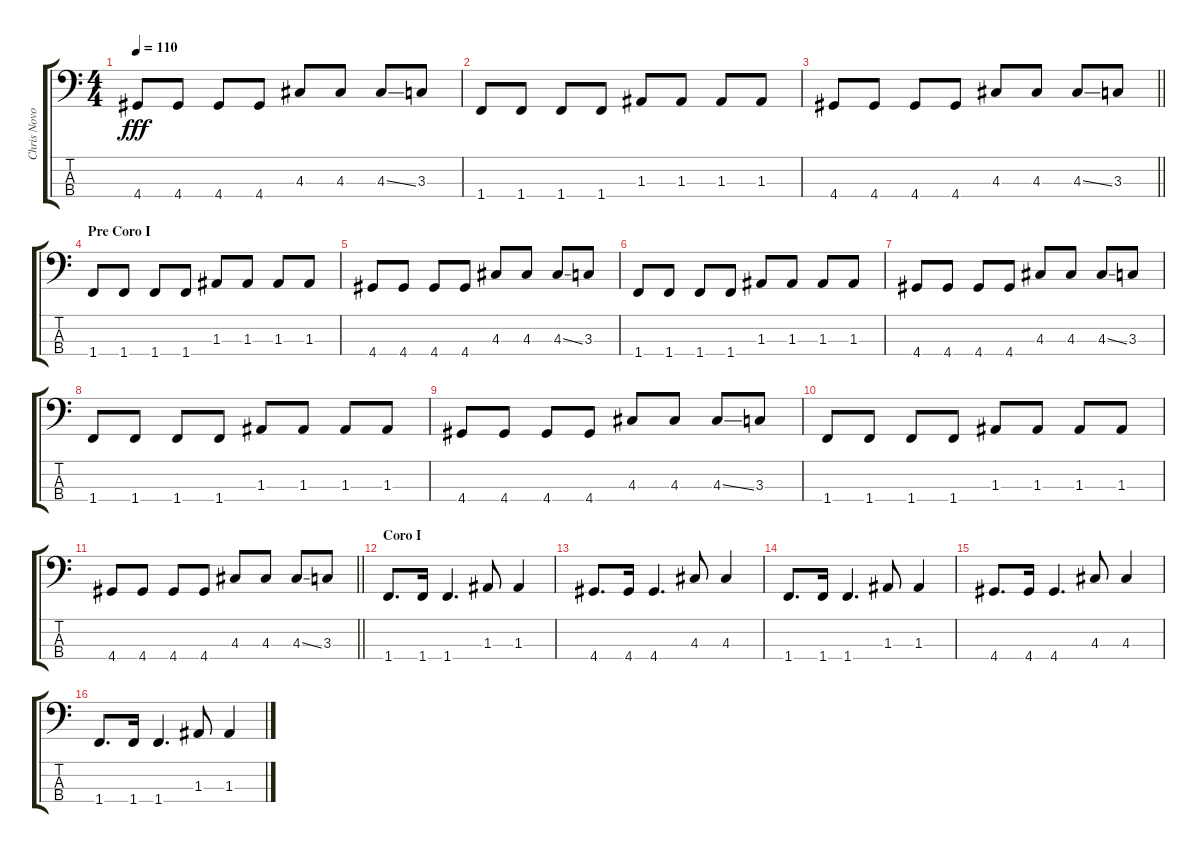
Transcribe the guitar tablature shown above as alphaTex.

\track ("Chris Novoselic (Bajo)" "Chris Novo") {instrument electricbassfinger}
\staff {score tabs}
\tuning (G2 D2 A1 E1) {hide}
\ts (4 4)
\tempo 110
\clef f4
\ks c
4.4.8{dy fff} 4.4.8 4.4.8 4.4.8 4.3.8 4.3.8 4.3{ss}.8 3.3.8 |
1.4.8 1.4.8 1.4.8 1.4.8 1.3.8 1.3.8 1.3.8 1.3.8 |
\barLineRight lightlight
4.4.8 4.4.8 4.4.8 4.4.8 4.3.8 4.3.8 4.3{ss}.8 3.3.8 |
\section ("" "Pre Coro I")
1.4.8 1.4.8 1.4.8 1.4.8 1.3.8 1.3.8 1.3.8 1.3.8 |
4.4.8 4.4.8 4.4.8 4.4.8 4.3.8 4.3.8 4.3{ss}.8 3.3.8 |
1.4.8 1.4.8 1.4.8 1.4.8 1.3.8 1.3.8 1.3.8 1.3.8 |
4.4.8 4.4.8 4.4.8 4.4.8 4.3.8 4.3.8 4.3{ss}.8 3.3.8 |
1.4.8 1.4.8 1.4.8 1.4.8 1.3.8 1.3.8 1.3.8 1.3.8 |
4.4.8 4.4.8 4.4.8 4.4.8 4.3.8 4.3.8 4.3{ss}.8 3.3.8 |
1.4.8 1.4.8 1.4.8 1.4.8 1.3.8 1.3.8 1.3.8 1.3.8 |
\barLineRight lightlight
4.4.8 4.4.8 4.4.8 4.4.8 4.3.8 4.3.8 4.3{ss}.8 3.3.8 |
\section ("" "Coro I")
1.4.8{d} 1.4.16 1.4.4{d} 1.3.8 1.3.4 |
4.4.8{d} 4.4.16 4.4.4{d} 4.3.8 4.3.4 |
1.4.8{d} 1.4.16 1.4.4{d} 1.3.8 1.3.4 |
4.4.8{d} 4.4.16 4.4.4{d} 4.3.8 4.3.4 |
1.4.8{d} 1.4.16 1.4.4{d} 1.3.8 1.3.4
